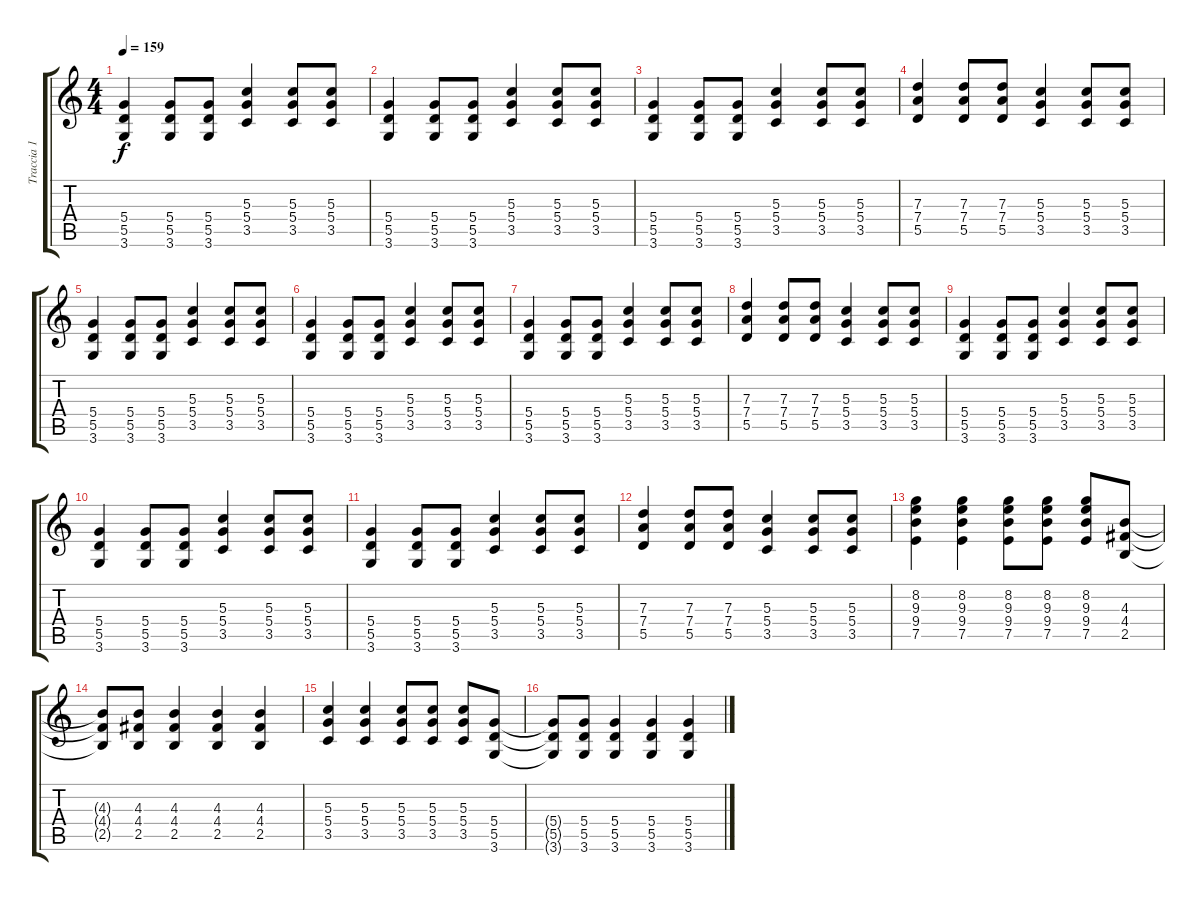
\track ("Traccia 1" "Traccia 1") {instrument distortionguitar}
\staff {score tabs}
\tuning (E4 B3 G3 D3 A2 E2) {hide}
\ts (4 4)
\tempo 159
\clef g2
\ks c
(5.4 5.5 3.6).4{dy f} (5.4 5.5 3.6).8 (5.4 5.5 3.6).8 (5.3 5.4 3.5).4 (5.3 5.4 3.5).8 (5.3 5.4 3.5).8 |
(5.4 5.5 3.6).4 (5.4 5.5 3.6).8 (5.4 5.5 3.6).8 (5.3 5.4 3.5).4 (5.3 5.4 3.5).8 (5.3 5.4 3.5).8 |
(5.4 5.5 3.6).4 (5.4 5.5 3.6).8 (5.4 5.5 3.6).8 (5.3 5.4 3.5).4 (5.3 5.4 3.5).8 (5.3 5.4 3.5).8 |
(7.3 7.4 5.5).4 (7.3 7.4 5.5).8 (7.3 7.4 5.5).8 (5.3 5.4 3.5).4 (5.3 5.4 3.5).8 (5.3 5.4 3.5).8 |
(5.4 5.5 3.6).4 (5.4 5.5 3.6).8 (5.4 5.5 3.6).8 (5.3 5.4 3.5).4 (5.3 5.4 3.5).8 (5.3 5.4 3.5).8 |
(5.4 5.5 3.6).4 (5.4 5.5 3.6).8 (5.4 5.5 3.6).8 (5.3 5.4 3.5).4 (5.3 5.4 3.5).8 (5.3 5.4 3.5).8 |
(5.4 5.5 3.6).4 (5.4 5.5 3.6).8 (5.4 5.5 3.6).8 (5.3 5.4 3.5).4 (5.3 5.4 3.5).8 (5.3 5.4 3.5).8 |
(7.3 7.4 5.5).4 (7.3 7.4 5.5).8 (7.3 7.4 5.5).8 (5.3 5.4 3.5).4 (5.3 5.4 3.5).8 (5.3 5.4 3.5).8 |
(5.4 5.5 3.6).4 (5.4 5.5 3.6).8 (5.4 5.5 3.6).8 (5.3 5.4 3.5).4 (5.3 5.4 3.5).8 (5.3 5.4 3.5).8 |
(5.4 5.5 3.6).4 (5.4 5.5 3.6).8 (5.4 5.5 3.6).8 (5.3 5.4 3.5).4 (5.3 5.4 3.5).8 (5.3 5.4 3.5).8 |
(5.4 5.5 3.6).4 (5.4 5.5 3.6).8 (5.4 5.5 3.6).8 (5.3 5.4 3.5).4 (5.3 5.4 3.5).8 (5.3 5.4 3.5).8 |
(7.3 7.4 5.5).4 (7.3 7.4 5.5).8 (7.3 7.4 5.5).8 (5.3 5.4 3.5).4 (5.3 5.4 3.5).8 (5.3 5.4 3.5).8 |
(8.2 9.3 9.4 7.5).4 (8.2 9.3 9.4 7.5).4 (8.2 9.3 9.4 7.5).8 (8.2 9.3 9.4 7.5).8 (8.2 9.3 9.4 7.5).8 (4.3 4.4 2.5).8 |
(4.3{t} 4.4{t} 2.5{t}).8 (4.3 4.4 2.5).8 (4.3 4.4 2.5).4 (4.3 4.4 2.5).4 (4.3 4.4 2.5).4 |
(5.3 5.4 3.5).4 (5.3 5.4 3.5).4 (5.3 5.4 3.5).8 (5.3 5.4 3.5).8 (5.3 5.4 3.5).8 (5.4 5.5 3.6).8 |
(5.4{t} 5.5{t} 3.6{t}).8 (5.4 5.5 3.6).8 (5.4 5.5 3.6).4 (5.4 5.5 3.6).4 (5.4 5.5 3.6).4
